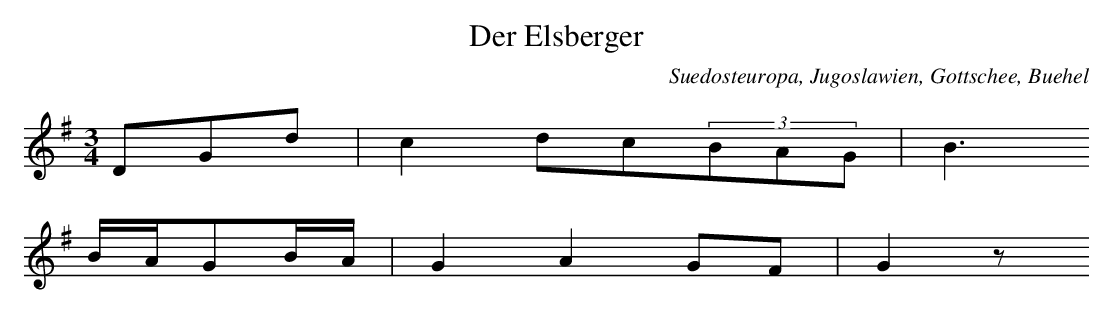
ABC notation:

X:1
T: Der Elsberger
O: Suedosteuropa, Jugoslawien, Gottschee, Buehel
M: 3/4
L: 1/16
K: G
D2G2d2 | c4d2c2(3B2A2G2 | B6
BAG2BA | G4A4G2F2 | G4z2
